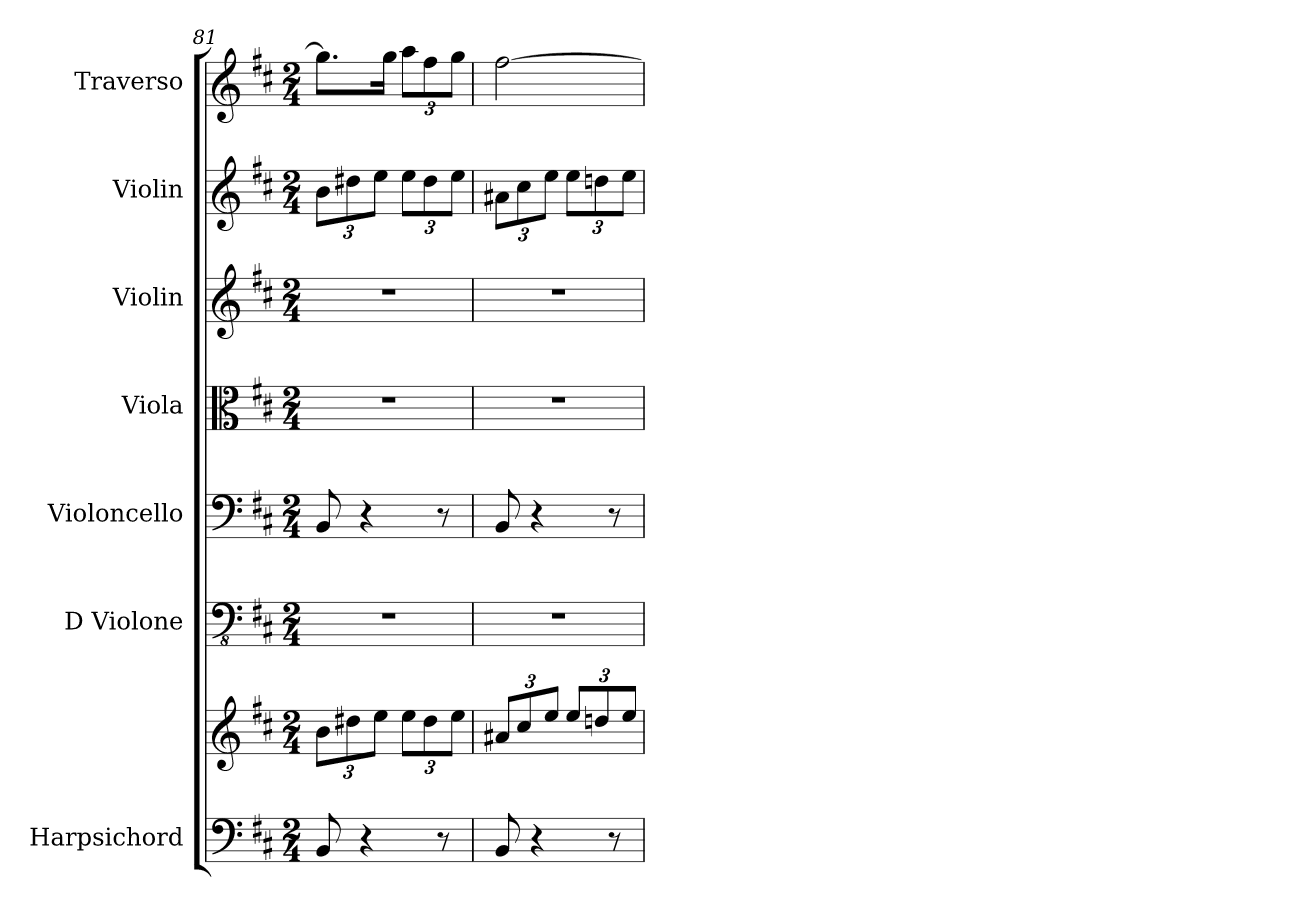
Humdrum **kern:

**kern	**kern	**kern	**kern	**kern	**kern	**kern	**kern
*part7	*part7	*part6	*part5	*part4	*part3	*part2	*part1
*staff8	*staff7	*staff6	*staff5	*staff4	*staff3	*staff2	*staff1
*I"Harpsichord	*	*I"D Violone	*I"Violoncello	*I"Viola	*I"Violin	*I"Violin	*I"Traverso
*I'Hch.	*	*I'D Vne.	*I'Vc.	*I'Vla.	*I'Vln.	*I'Vln.	*I'Trv.
*clefF4	*clefG2	*clefFv4	*clefF4	*clefC3	*clefG2	*clefG2	*clefG2
*	*	*ITrd7c12	*	*	*	*	*
*k[f#c#]	*k[f#c#]	*k[f#c#]	*k[f#c#]	*k[f#c#]	*k[f#c#]	*k[f#c#]	*k[f#c#]
*M2/4	*M2/4	*M2/4	*M2/4	*M2/4	*M2/4	*M2/4	*M2/4
*	*Xbrackettup	*	*	*	*	*Xbrackettup	*
=81	=81	=81	=81	=81	=81	=81	=81
8BB/	12b\L	2r	8BB/	2r	2r	12b\L	8.gg\L]
.	12dd#X\	.	.	.	.	12dd#X\	.
4r	.	.	4r	.	.	.	.
.	12ee\J	.	.	.	.	12ee\J	.
.	.	.	.	.	.	.	16gg\Jk
*	*	*	*	*	*	*	*Xbrackettup
.	12ee\L	.	.	.	.	12ee\L	12aa\L
.	12dd#\	.	.	.	.	12dd#\	12ff#\
8r	.	.	8r	.	.	.	.
.	12ee\J	.	.	.	.	12ee\J	12gg\J
=82	=82	=82	=82	=82	=82	=82	=82
8BB/	12a#X/L	2r	8BB/	2r	2r	12a#X\L	[2ff#\
.	12cc#/	.	.	.	.	12cc#\	.
4r	.	.	4r	.	.	.	.
.	12ee/J	.	.	.	.	12ee\J	.
.	12ee/L	.	.	.	.	12ee\L	.
.	12ddn/	.	.	.	.	12ddn\	.
8r	.	.	8r	.	.	.	.
.	12ee/J	.	.	.	.	12ee\J	.
=	=	=	=	=	=	=	=
*-	*-	*-	*-	*-	*-	*-	*-
